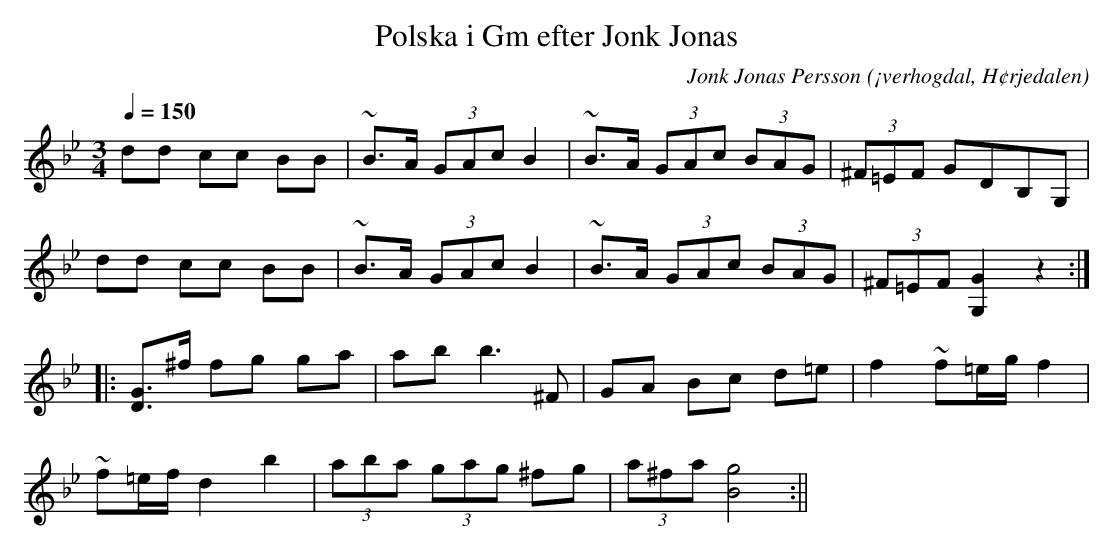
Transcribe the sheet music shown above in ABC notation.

X:1
T:Polska i Gm efter Jonk Jonas
O:¡verhogdal, H¢rjedalen
Q:1/4=150
M:3/4
C:Jonk Jonas Persson
K:Gm
dd cc BB | ~B>A (3GAc B2 | ~B>A (3GAc (3BAG | (3^F=EF GDB,G,|
dd cc BB | ~B>A (3GAc B2 | ~B>A (3GAc (3BAG | (3^F=EF [G2G,2] z2 :||:
[DG]>^f fg ga | ab b2> ^F2 | GA Bc d=e | f2 ~f=e/2g/2 f2 |
~f=e/2f/2 d2 b2 | (3aba (3gag ^fg | (3a^fa [g4B4] :||
